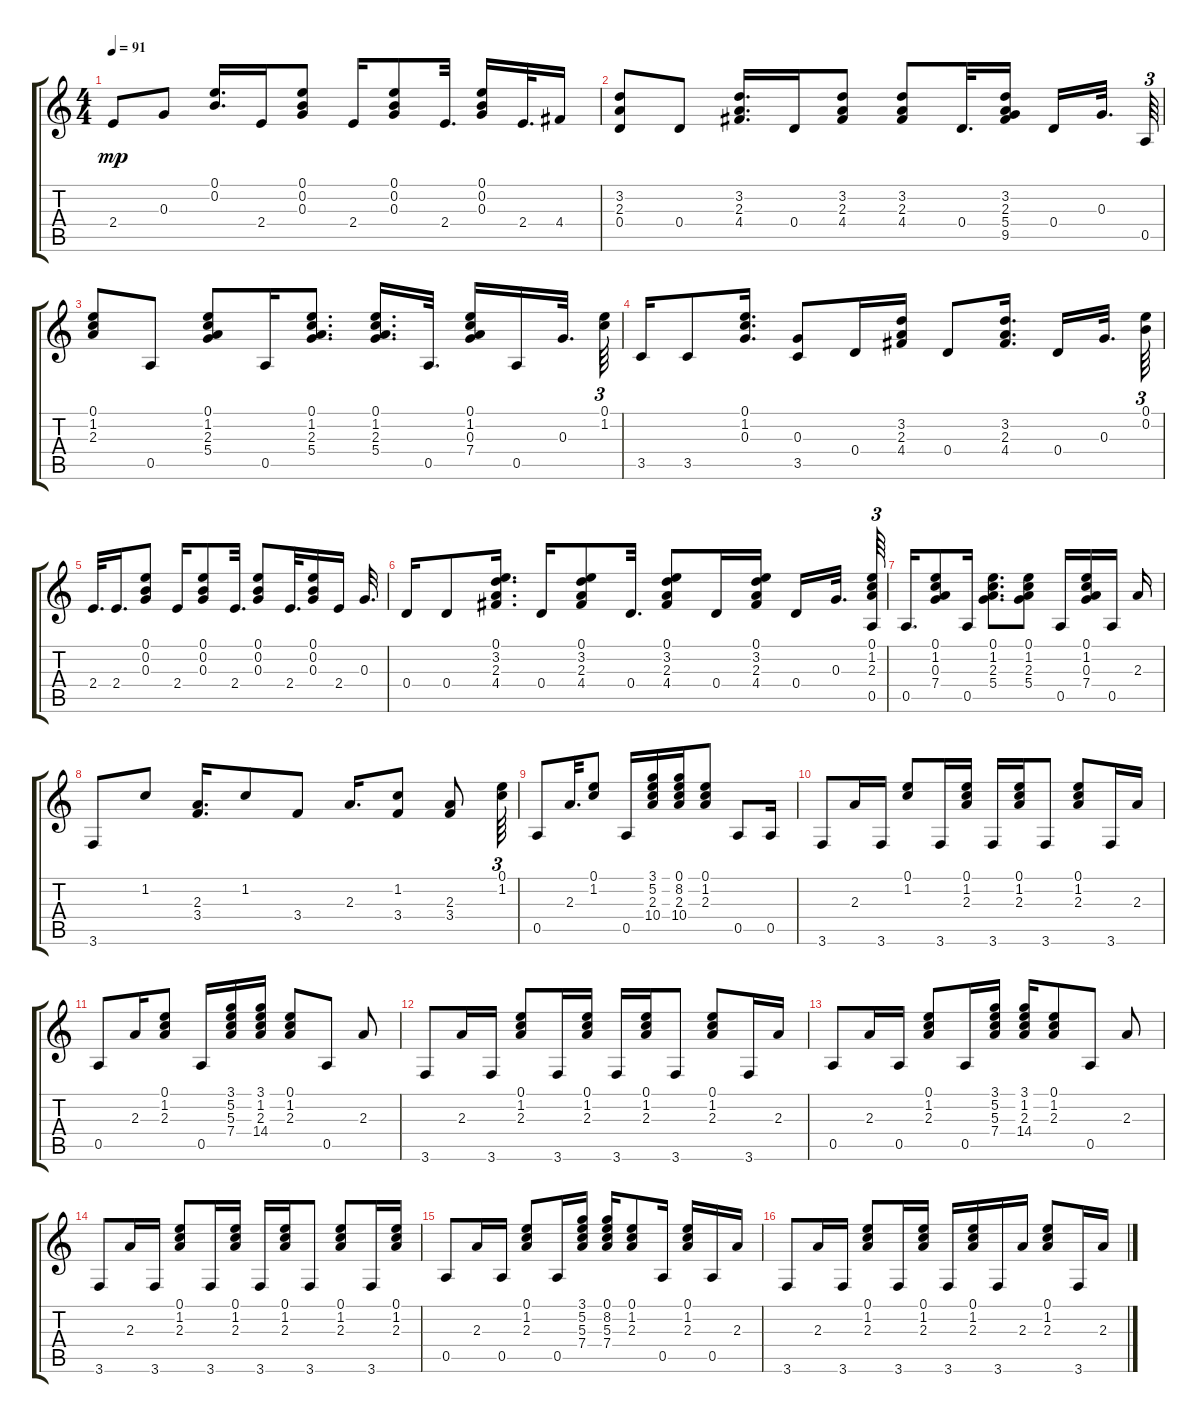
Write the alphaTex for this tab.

\track "" {instrument acousticguitarsteel}
\staff {score tabs}
\tuning (E4 B3 G3 D3 A2 D2) {hide}
\ts (4 4)
\tempo 91
\clef g2
\ks c
2.4.8{dy mp} 0.3.8 (0.1 0.2).16{d} 2.4.16 (0.1 0.2 0.3).8 2.4.16 (0.1 0.2 0.3).8 2.4.32{d} (0.1 0.2 0.3).16 2.4.32{d} 4.4.16 |
(3.2 2.3 0.4).8 0.4.8 (3.2 2.3 4.4).16{d} 0.4.16 (3.2 2.3 4.4).8 (3.2 2.3 4.4).8 0.4.32{d} (3.2 2.3 5.4 9.5).16 0.4.16 0.3.32{d} 0.5.64{tu (3 2)} |
(0.1 1.2 2.3).8 0.5.8 (0.1 1.2 2.3 5.4).8 0.5.16 (0.1 1.2 2.3 5.4).8{d} (0.1 1.2 2.3 5.4).16{d} 0.5.32{d} (0.1 1.2 0.3 7.4).16 0.5.16 0.3.32{d} (0.1 1.2).64{tu (3 2)} |
3.5.16 3.5.8 (0.1 1.2 0.3).16{d} (0.3 3.5).8 0.4.16 (3.2 2.3 4.4).16 0.4.8 (3.2 2.3 4.4).16{d} 0.4.16 0.3.32{d} (0.1 0.2).64{tu (3 2)} |
2.4.32{d} 2.4.16{d} (0.1 0.2 0.3).8 2.4.16 (0.1 0.2 0.3).8 2.4.32{d} (0.1 0.2 0.3).8 2.4.32{d} (0.1 0.2 0.3).16 2.4.16 0.3.32{d} |
0.4.16 0.4.8 (0.1 3.2 2.3 4.4).16{d} 0.4.16 (0.1 3.2 2.3 4.4).8 0.4.32{d} (0.1 3.2 2.3 4.4).8 0.4.16 (0.1 3.2 2.3 4.4).16 0.4.16 0.3.32{d} (0.1 1.2 2.3 0.5).64{tu (3 2)} |
0.5.16{d} (0.1 1.2 0.3 7.4).8 0.5.16 (0.1 1.2 2.3 5.4).8{d} (0.1 1.2 2.3 5.4).8 0.5.16 (0.1 1.2 0.3 7.4).16 0.5.16 2.3.16 |
3.6.8 1.2.8 (2.3 3.4).16{d} 1.2.8 3.4.8 2.3.16{d} (1.2 3.4).8 (2.3 3.4).8 (0.1 1.2).64{tu (3 2)} |
0.5.8 2.3.32{d} (0.1 1.2).8 0.5.16 (3.1 5.2 2.3 10.4).16 (0.1 8.2 2.3 10.4).16 (0.1 1.2 2.3).8 0.5.8 0.5.16 |
3.6.8 2.3.16 3.6.16 (0.1 1.2).8 3.6.16 (0.1 1.2 2.3).16 3.6.16 (0.1 1.2 2.3).16 3.6.8 (0.1 1.2 2.3).8 3.6.16 2.3.16 |
0.5.8 2.3.16 (0.1 1.2 2.3).8 0.5.16 (3.1 5.2 5.3 7.4).16 (3.1 1.2 2.3 14.4).16 (0.1 1.2 2.3).8 0.5.8 2.3.8 |
3.6.8 2.3.16 3.6.16 (0.1 1.2 2.3).8 3.6.16 (0.1 1.2 2.3).16 3.6.16 (0.1 1.2 2.3).16 3.6.8 (0.1 1.2 2.3).8 3.6.16 2.3.16 |
0.5.8 2.3.16 0.5.16 (0.1 1.2 2.3).8 0.5.16 (3.1 5.2 5.3 7.4).16 (3.1 1.2 2.3 14.4).16 (0.1 1.2 2.3).8 0.5.8 2.3.8 |
3.6.8 2.3.16 3.6.16 (0.1 1.2 2.3).8 3.6.16 (0.1 1.2 2.3).16 3.6.16 (0.1 1.2 2.3).16 3.6.8 (0.1 1.2 2.3).8 3.6.16 (0.1 1.2 2.3).16 |
0.5.8 2.3.16 0.5.16 (0.1 1.2 2.3).8 0.5.16 (3.1 5.2 5.3 7.4).16 (0.1 8.2 5.3 7.4).16 (0.1 1.2 2.3).8 0.5.16 (0.1 1.2 2.3).16 0.5.16 2.3.16 |
3.6.8 2.3.16 3.6.16 (0.1 1.2 2.3).8 3.6.16 (0.1 1.2 2.3).16 3.6.16 (0.1 1.2 2.3).16 3.6.16 2.3.16 (0.1 1.2 2.3).8 3.6.16 2.3.16
